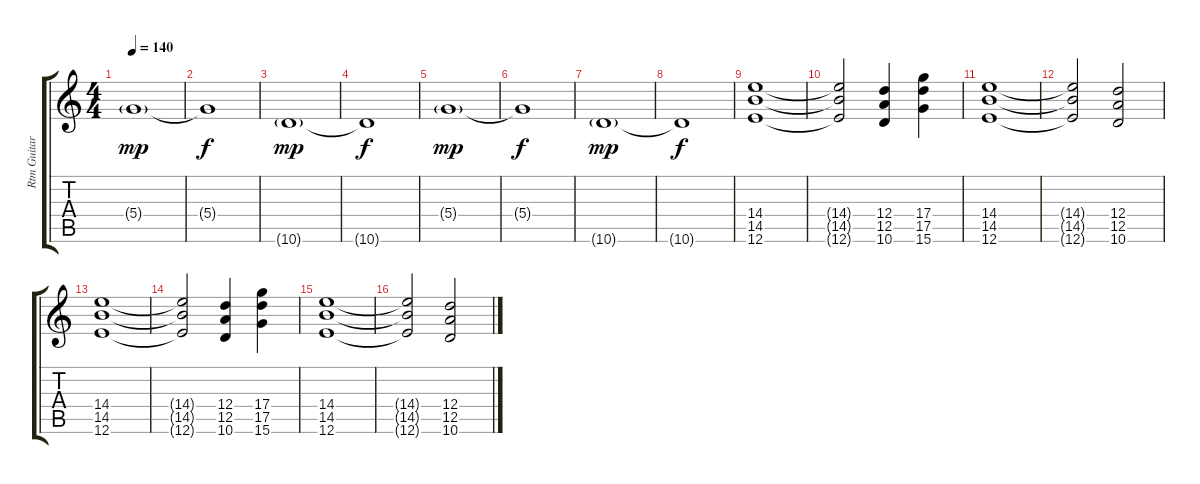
\track ("Rtm Guitar" "Rtm Guitar") {instrument distortionguitar}
\staff {score tabs}
\tuning (E4 B3 G3 D3 A2 E2) {hide}
\ts (4 4)
\tempo 140
\clef g2
\ks c
5.4{g}.1{dy mp} |
5.4{t}.1{dy f} |
10.6{g}.1{dy mp} |
10.6{t}.1{dy f} |
5.4{g}.1{dy mp} |
5.4{t}.1{dy f} |
10.6{g}.1{dy mp} |
10.6{t}.1{dy f} |
(14.4 14.5 12.6).1 |
(14.4{t} 14.5{t} 12.6{t}).2 (12.4 12.5 10.6).4 (17.4 17.5 15.6).4 |
(14.4 14.5 12.6).1 |
(14.4{t} 14.5{t} 12.6{t}).2 (12.4 12.5 10.6).2 |
(14.4 14.5 12.6).1 |
(14.4{t} 14.5{t} 12.6{t}).2 (12.4 12.5 10.6).4 (17.4 17.5 15.6).4 |
(14.4 14.5 12.6).1 |
(14.4{t} 14.5{t} 12.6{t}).2 (12.4 12.5 10.6).2
